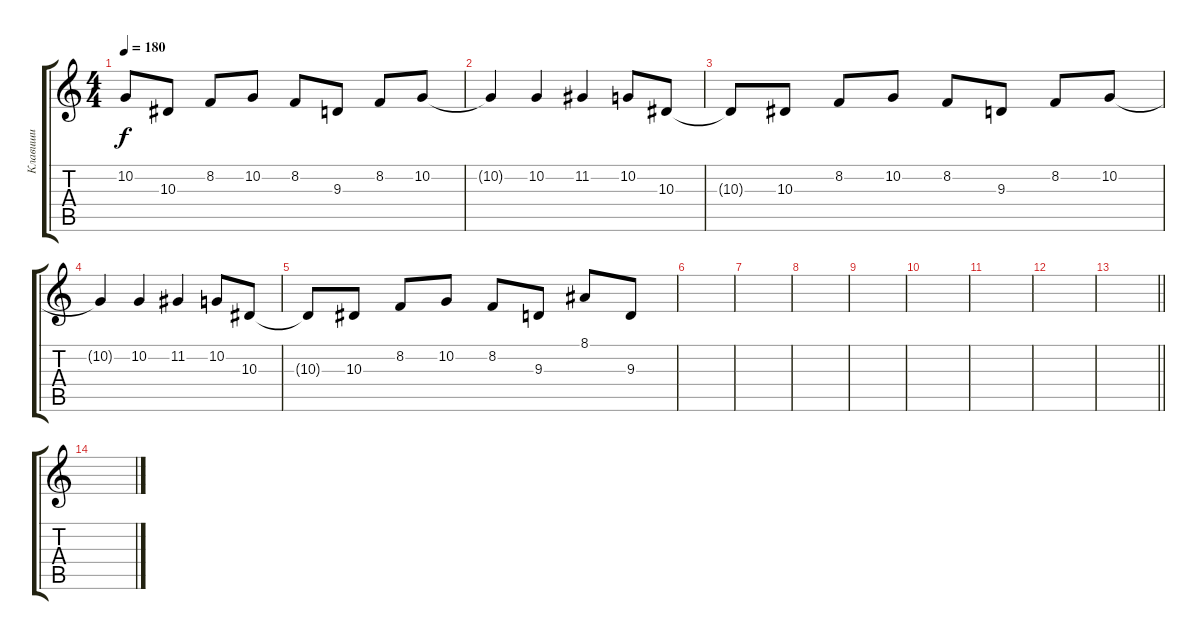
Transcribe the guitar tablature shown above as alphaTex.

\track ("Клавиши" "Клавиши") {instrument stringensemble1}
\staff {score tabs}
\tuning (D4 A3 F3 C3 G2 C2) {hide}
\ts (4 4)
\tempo 180
\clef g2
\ks c
10.2{t}.8{dy f} 10.3.8 8.2.8 10.2.8 8.2.8 9.3.8 8.2.8 10.2.8 |
10.2{t}.4 10.2.4 11.2.4 10.2.8 10.3.8 |
10.3{t}.8 10.3.8 8.2.8 10.2.8 8.2.8 9.3.8 8.2.8 10.2.8 |
10.2{t}.4 10.2.4 11.2.4 10.2.8 10.3.8 |
10.3{t}.8 10.3.8 8.2.8 10.2.8 8.2.8 9.3.8 8.1.8 9.3.8 |
|
|
|
|
|
|
|
\barLineRight lightlight
|
\section ("" "")
